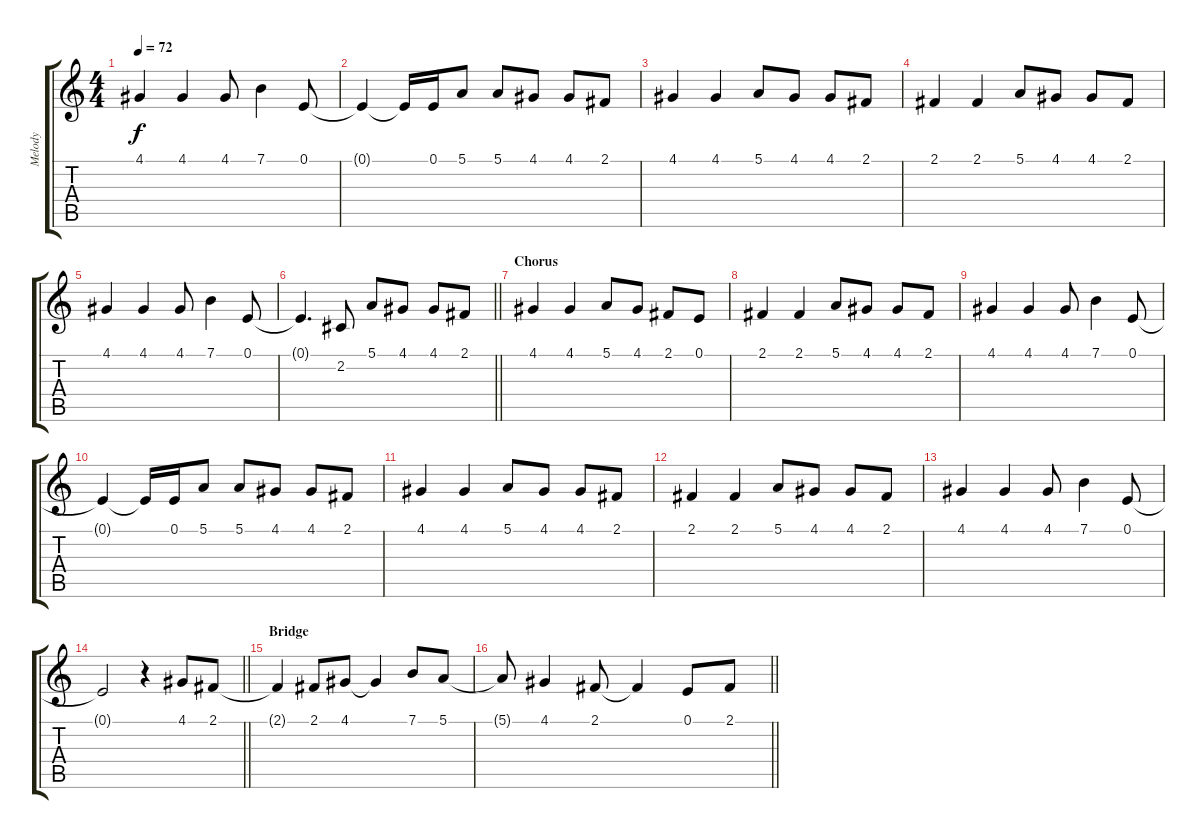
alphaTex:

\track ("Melody" "Melody") {instrument clarinet}
\staff {score tabs}
\tuning (E4 B3 G3 D3 A2 E2) {hide}
\ts (4 4)
\tempo 72
\clef g2
\ks c
4.1.4{dy f} 4.1.4 4.1.8 7.1.4 0.1.8 |
0.1{t}.4 0.1{t}.16 0.1.16 5.1.8 5.1.8 4.1.8 4.1.8 2.1.8 |
4.1.4 4.1.4 5.1.8 4.1.8 4.1.8 2.1.8 |
2.1.4 2.1.4 5.1.8 4.1.8 4.1.8 2.1.8 |
4.1.4 4.1.4 4.1.8 7.1.4 0.1.8 |
\barLineRight lightlight
0.1{t}.4{d} 2.2.8 5.1.8 4.1.8 4.1.8 2.1.8 |
\section ("" "Chorus")
4.1.4 4.1.4 5.1.8 4.1.8 2.1.8 0.1.8 |
2.1.4 2.1.4 5.1.8 4.1.8 4.1.8 2.1.8 |
4.1.4 4.1.4 4.1.8 7.1.4 0.1.8 |
0.1{t}.4 0.1{t}.16 0.1.16 5.1.8 5.1.8 4.1.8 4.1.8 2.1.8 |
4.1.4 4.1.4 5.1.8 4.1.8 4.1.8 2.1.8 |
2.1.4 2.1.4 5.1.8 4.1.8 4.1.8 2.1.8 |
4.1.4 4.1.4 4.1.8 7.1.4 0.1.8 |
\barLineRight lightlight
0.1{t}.2 r.4 4.1.8 2.1.8 |
\section ("" "Bridge")
2.1{t}.4 2.1.8 4.1.8 4.1{t}.4 7.1.8 5.1.8 |
\barLineRight lightlight
5.1{t}.8 4.1.4 2.1.8 2.1{t}.4 0.1.8 2.1.8
